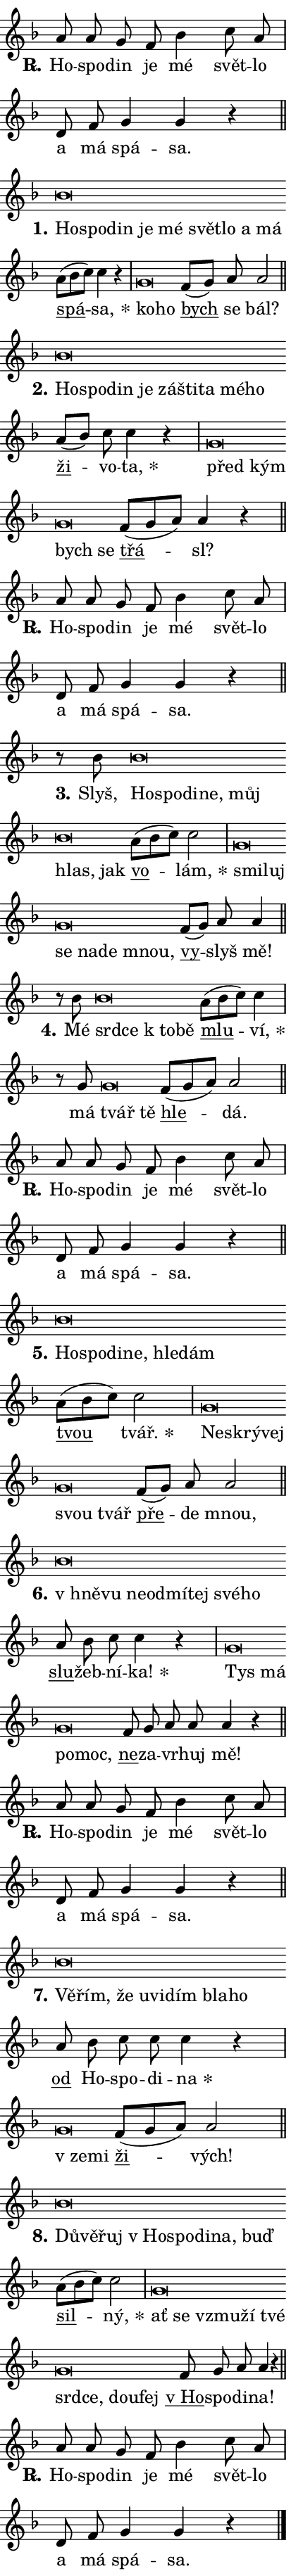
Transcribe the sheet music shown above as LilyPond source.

\version "2.24.0"
\header { tagline = "" }
\paper {
  indent = 0\cm
  top-margin = 0\cm
  right-margin = 0.13\cm % to fit lyric hyphens
  bottom-margin = 0\cm
  left-margin = 0\cm
  paper-width = 7\cm
  page-breaking = #ly:one-page-breaking
  system-system-spacing.basic-distance = #11
  score-system-spacing.basic-distance = #11
  ragged-last = ##f
}


%% Author: Thomas Morley
%% https://lists.gnu.org/archive/html/lilypond-user/2020-05/msg00002.html
#(define (line-position grob)
"Returns position of @var[grob} in current system:
   @code{'start}, if at first time-step
   @code{'end}, if at last time-step
   @code{'middle} otherwise
"
  (let* ((col (ly:item-get-column grob))
         (ln (ly:grob-object col 'left-neighbor))
         (rn (ly:grob-object col 'right-neighbor))
         (col-to-check-left (if (ly:grob? ln) ln col))
         (col-to-check-right (if (ly:grob? rn) rn col))
         (break-dir-left
           (and
             (ly:grob-property col-to-check-left 'non-musical #f)
             (ly:item-break-dir col-to-check-left)))
         (break-dir-right
           (and
             (ly:grob-property col-to-check-right 'non-musical #f)
             (ly:item-break-dir col-to-check-right))))
        (cond ((eqv? 1 break-dir-left) 'start)
              ((eqv? -1 break-dir-right) 'end)
              (else 'middle))))

#(define (tranparent-at-line-position vctor)
  (lambda (grob)
  "Relying on @code{line-position} select the relevant enry from @var{vctor}.
Used to determine transparency,"
    (case (line-position grob)
      ((end) (not (vector-ref vctor 0)))
      ((middle) (not (vector-ref vctor 1)))
      ((start) (not (vector-ref vctor 2))))))

noteHeadBreakVisibility =
#(define-music-function (break-visibility)(vector?)
"Makes @code{NoteHead}s transparent relying on @var{break-visibility}"
#{
  \override NoteHead.transparent =
    #(tranparent-at-line-position break-visibility)
#})

#(define delete-ledgers-for-transparent-note-heads
  (lambda (grob)
    "Reads whether a @code{NoteHead} is transparent.
If so this @code{NoteHead} is removed from @code{'note-heads} from
@var{grob}, which is supposed to be @code{LedgerLineSpanner}.
As a result ledgers are not printed for this @code{NoteHead}"
    (let* ((nhds-array (ly:grob-object grob 'note-heads))
           (nhds-list
             (if (ly:grob-array? nhds-array)
                 (ly:grob-array->list nhds-array)
                 '()))
           ;; Relies on the transparent-property being done before
           ;; Staff.LedgerLineSpanner.after-line-breaking is executed.
           ;; This is fragile ...
           (to-keep
             (remove
               (lambda (nhd)
                 (ly:grob-property nhd 'transparent #f))
               nhds-list)))
      ;; TODO find a better method to iterate over grob-arrays, similiar
      ;; to filter/remove etc for lists
      ;; For now rebuilt from scratch
      (set! (ly:grob-object grob 'note-heads)  '())
      (for-each
        (lambda (nhd)
          (ly:pointer-group-interface::add-grob grob 'note-heads nhd))
        to-keep))))

squashNotes = {
  \override NoteHead.X-extent = #'(-0.2 . 0.2)
  \override NoteHead.Y-extent = #'(-0.75 . 0)
  \override NoteHead.stencil =
    #(lambda (grob)
       (let ((pos (ly:grob-property grob 'staff-position)))
         (begin
           (if (< pos -7) (display "ERROR: Lower brevis then expected\n") (display ""))
           (if (<= pos -6) ly:text-interface::print ly:note-head::print))))
}
unSquashNotes = {
  \revert NoteHead.X-extent
  \revert NoteHead.Y-extent
  \revert NoteHead.stencil
}

hideNotes = \noteHeadBreakVisibility #begin-of-line-visible
unHideNotes = \noteHeadBreakVisibility #all-visible

% work-around for resetting accidentals
% https://lilypond.org/doc/v2.23/Documentation/notation/displaying-rhythms#unmetered-music
cadenzaMeasure = {
  \cadenzaOff
  \partial 1024 s1024
  \cadenzaOn
}

#(define-markup-command (accent layout props text) (markup?)
  "Underline accented syllable"
  (interpret-markup layout props
    #{\markup \override #'(offset . 4.3) \underline { #text }#}))

responsum = \markup \concat {
  "R" \hspace #-1.05 \path #0.1 #'((moveto 0 0.07) (lineto 0.9 0.8)) \hspace #0.05 "."
}

spaceSize = #0.6828661417322834 % exact space size for TeX Gyre Schola

\layout {
  \context {
    \Staff
    \remove "Time_signature_engraver"
    \override LedgerLineSpanner.after-line-breaking = #delete-ledgers-for-transparent-note-heads
  }
  \context {
    \Lyrics {
      \override LyricSpace.minimum-distance = \spaceSize
      \override LyricText.font-name = #"TeX Gyre Schola"
      \override LyricText.font-size = 1
      \override StanzaNumber.font-name = #"TeX Gyre Schola Bold"
      \override StanzaNumber.font-size = 1
    }
  }
  \context {
    \Score 
    \override NoteHead.text =
      #(lambda (grob) 
        (let ((pos (ly:grob-property grob 'staff-position)))
          #{\markup {
            \combine
              \halign #-0.55 \raise #(if (= pos -6) 0 0.5) \override #'(thickness . 2) \draw-line #'(3.2 . 0)
              \musicglyph "noteheads.sM1"
          }#}))
  }
}

% magnetic-lyrics.ily
%
%   written by
%     Jean Abou Samra <jean@abou-samra.fr>
%     Werner Lemberg <wl@gnu.org>
%
%   adapted by
%     Jiri Hon <jiri.hon@gmail.com>
%
% Version 2022-Apr-15

% https://www.mail-archive.com/lilypond-user@gnu.org/msg149350.html

#(define (Left_hyphen_pointer_engraver context)
   "Collect syllable-hyphen-syllable occurrences in lyrics and store
them in properties.  This engraver only looks to the left.  For
example, if the lyrics input is @code{foo -- bar}, it does the
following.

@itemize @bullet
@item
Set the @code{text} property of the @code{LyricHyphen} grob between
@q{foo} and @q{bar} to @code{foo}.

@item
Set the @code{left-hyphen} property of the @code{LyricText} grob with
text @q{foo} to the @code{LyricHyphen} grob between @q{foo} and
@q{bar}.
@end itemize

Use this auxiliary engraver in combination with the
@code{lyric-@/text::@/apply-@/magnetic-@/offset!} hook."
   (let ((hyphen #f)
         (text #f))
     (make-engraver
      (acknowledgers
       ((lyric-syllable-interface engraver grob source-engraver)
        (set! text grob)))
      (end-acknowledgers
       ((lyric-hyphen-interface engraver grob source-engraver)
        ;(when (not (grob::has-interface grob 'lyric-space-interface))
          (set! hyphen grob)));)
      ((stop-translation-timestep engraver)
       (when (and text hyphen)
         (ly:grob-set-object! text 'left-hyphen hyphen))
       (set! text #f)
       (set! hyphen #f)))))

#(define (lyric-text::apply-magnetic-offset! grob)
   "If the space between two syllables is less than the value in
property @code{LyricText@/.details@/.squash-threshold}, move the right
syllable to the left so that it gets concatenated with the left
syllable.

Use this function as a hook for
@code{LyricText@/.after-@/line-@/breaking} if the
@code{Left_@/hyphen_@/pointer_@/engraver} is active."
   (let ((hyphen (ly:grob-object grob 'left-hyphen #f)))
     (when hyphen
       (let ((left-text (ly:spanner-bound hyphen LEFT)))
         (when (grob::has-interface left-text 'lyric-syllable-interface)
           (let* ((common (ly:grob-common-refpoint grob left-text X))
                  (this-x-ext (ly:grob-extent grob common X))
                  (left-x-ext
                   (begin
                     ;; Trigger magnetism for left-text.
                     (ly:grob-property left-text 'after-line-breaking)
                     (ly:grob-extent left-text common X)))
                  ;; `delta` is the gap width between two syllables.
                  (delta (- (interval-start this-x-ext)
                            (interval-end left-x-ext)))
                  (details (ly:grob-property grob 'details))
                  (threshold (assoc-get 'squash-threshold details 0.2)))
             (when (< delta threshold)
               (let* (;; We have to manipulate the input text so that
                      ;; ligatures crossing syllable boundaries are not
                      ;; disabled.  For languages based on the Latin
                      ;; script this is essentially a beautification.
                      ;; However, for non-Western scripts it can be a
                      ;; necessity.
                      (lt (ly:grob-property left-text 'text))
                      (rt (ly:grob-property grob 'text))
                      (is-space (grob::has-interface hyphen 'lyric-space-interface))
                      (space (if is-space " " ""))
                      (extra-delta (if is-space spaceSize 0))
                      ;; Append new syllable.
                      (ltrt-space (if (and (string? lt) (string? rt))
                                (string-append lt space rt)
                                (make-concat-markup (list lt space rt))))
                      ;; Right-align `ltrt` to the right side.
                      (ltrt-space-markup (grob-interpret-markup
                               grob
                               (make-translate-markup
                                (cons (interval-length this-x-ext) 0)
                                (make-right-align-markup ltrt-space)))))
                 (begin
                   ;; Don't print `left-text`.
                   (ly:grob-set-property! left-text 'stencil #f)
                   ;; Set text and stencil (which holds all collected
                   ;; syllables so far) and shift it to the left.
                   (ly:grob-set-property! grob 'text ltrt-space)
                   (ly:grob-set-property! grob 'stencil ltrt-space-markup)
                   (ly:grob-translate-axis! grob (- (- delta extra-delta)) X))))))))))


#(define (lyric-hyphen::displace-bounds-first grob)
   ;; Make very sure this callback isn't triggered too early.
   (let ((left (ly:spanner-bound grob LEFT))
         (right (ly:spanner-bound grob RIGHT)))
     (ly:grob-property left 'after-line-breaking)
     (ly:grob-property right 'after-line-breaking)
     (ly:lyric-hyphen::print grob)))

squashThreshold = #0.4

\layout {
  \context {
    \Lyrics
    \consists #Left_hyphen_pointer_engraver
    \override LyricText.after-line-breaking =
      #lyric-text::apply-magnetic-offset!
    \override LyricHyphen.stencil = #lyric-hyphen::displace-bounds-first
    \override LyricText.details.squash-threshold = \squashThreshold
    \override LyricHyphen.minimum-distance = 0
    \override LyricHyphen.minimum-length = \squashThreshold
  }
}

squashText = \override LyricText.details.squash-threshold = 9999
unSquashText = \override LyricText.details.squash-threshold = \squashThreshold

leftText = \override LyricText.self-alignment-X = #LEFT
unLeftText = \revert LyricText.self-alignment-X

starOffset = #(lambda (grob) 
                (let ((x_offset (ly:self-alignment-interface::aligned-on-x-parent grob)))
                  (if (= x_offset 0) 0 (+ x_offset 1.2))))

star = #(define-music-function (syllable)(string?)
"Append star separator at the end of a syllable"
#{
  \once \override LyricText.X-offset = #starOffset
  \lyricmode { \markup {
    #syllable
    \override #'((font-name . "TeX Gyre Schola Bold")) \hspace #0.2 \lower #0.65 \larger "*"
  } }
#})

starAccent = #(define-music-function (syllable)(string?)
"Append star separator at the end of a syllable and make accent"
#{
  \once \override LyricText.X-offset = #starOffset
  \lyricmode { \markup {
    \accent #syllable
    \override #'((font-name . "TeX Gyre Schola Bold")) \hspace #0.2 \lower #0.65 \larger "*"
  } }
#})

breath = #(define-music-function (syllable)(string?)
"Append breathing indicator at the end of a syllable"
#{
  \lyricmode { \markup { #syllable "+" } }
#})

optionalBreath = #(define-music-function (syllable)(string?)
"Append optional breathing indicator at the end of a syllable"
#{
  \lyricmode { \markup { #syllable "(+)" } }
#})


\score {
    <<
        \new Voice = "melody" { \cadenzaOn \key f \major \relative { a'8 a g f bes4 c8 a \cadenzaMeasure \bar "|" d, f g4 g r \cadenzaMeasure \bar "||" \break } }
        \new Lyrics \lyricsto "melody" { \lyricmode { \set stanza = \responsum
Ho -- spo -- din je mé svět -- lo a má spá -- sa. } }
    >>
    \layout {}
}

\score {
    <<
        \new Voice = "melody" { \cadenzaOn \key f \major \relative { \squashNotes bes'\breve*1/16 \hideNotes \breve*1/16 \bar "" \breve*1/16 \bar "" \breve*1/16 \bar "" \breve*1/16 \bar "" \breve*1/16 \bar "" \breve*1/16 \bar "" \breve*1/16 \breve*1/16 \bar "" \unHideNotes \unSquashNotes \bar "" a8[( bes c)] c4 r \cadenzaMeasure \bar "|" \squashNotes g\breve*1/16 \hideNotes \breve*1/16 \bar "" \unHideNotes \unSquashNotes \bar "" f8[( g)] a a2 \cadenzaMeasure \bar "||" \break } }
        \new Lyrics \lyricsto "melody" { \lyricmode { \set stanza = "1."
\leftText Ho -- \squashText spo -- din je mé svět -- lo a má \unLeftText \unSquashText \markup \accent spá -- \star sa, \leftText ko -- \squashText ho \unLeftText \unSquashText \markup \accent bych se bál? } }
    >>
    \layout {}
}

\score {
    <<
        \new Voice = "melody" { \cadenzaOn \key f \major \relative { \squashNotes bes'\breve*1/16 \hideNotes \breve*1/16 \bar "" \breve*1/16 \bar "" \breve*1/16 \bar "" \breve*1/16 \bar "" \breve*1/16 \bar "" \breve*1/16 \bar "" \breve*1/16 \breve*1/16 \bar "" \unHideNotes \unSquashNotes \bar "" a8[( bes)] c c4 r \cadenzaMeasure \bar "|" \squashNotes g\breve*1/16 \hideNotes \breve*1/16 \bar "" \breve*1/16 \breve*1/16 \bar "" \unHideNotes \unSquashNotes \bar "" f8[( g a)] a4 r \cadenzaMeasure \bar "||" \break } }
        \new Lyrics \lyricsto "melody" { \lyricmode { \set stanza = "2."
\leftText Ho -- \squashText spo -- din je zá -- šti -- ta mé -- ho \unLeftText \unSquashText \markup \accent ži -- vo -- \star ta, \leftText před \squashText kým bych se \unLeftText \unSquashText \markup \accent třá -- sl? } }
    >>
    \layout {}
}

\score {
    <<
        \new Voice = "melody" { \cadenzaOn \key f \major \relative { a'8 a g f bes4 c8 a \cadenzaMeasure \bar "|" d, f g4 g r \cadenzaMeasure \bar "||" \break } }
        \new Lyrics \lyricsto "melody" { \lyricmode { \set stanza = \responsum
Ho -- spo -- din je mé svět -- lo a má spá -- sa. } }
    >>
    \layout {}
}

\score {
    <<
        \new Voice = "melody" { \cadenzaOn \key f \major \relative { r8 bes' \squashNotes bes\breve*1/16 \hideNotes \breve*1/16 \bar "" \breve*1/16 \bar "" \breve*1/16 \bar "" \breve*1/16 \bar "" \breve*1/16 \breve*1/16 \bar "" \unHideNotes \unSquashNotes \bar "" a8[( bes c)] c2 \cadenzaMeasure \bar "|" \squashNotes g\breve*1/16 \hideNotes \breve*1/16 \bar "" \breve*1/16 \bar "" \breve*1/16 \bar "" \breve*1/16 \breve*1/16 \bar "" \unHideNotes \unSquashNotes \bar "" f8[( g)] a a4 \cadenzaMeasure \bar "||" \break } }
        \new Lyrics \lyricsto "melody" { \lyricmode { \set stanza = "3."
Slyš, \leftText Ho -- \squashText spo -- di -- ne, můj hlas, jak \unLeftText \unSquashText \markup \accent vo -- \star lám, \leftText smi -- \squashText luj se na -- de mnou, \unLeftText \unSquashText \markup \accent vy -- slyš mě! } }
    >>
    \layout {}
}

\score {
    <<
        \new Voice = "melody" { \cadenzaOn \key f \major \relative { r8 bes' \squashNotes bes\breve*1/16 \hideNotes \breve*1/16 \bar "" \breve*1/16 \breve*1/16 \bar "" \unHideNotes \unSquashNotes \bar "" a8[( bes c)] c4 \cadenzaMeasure \bar "|" r8 g \squashNotes g\breve*1/16 \hideNotes \breve*1/16 \bar "" \unHideNotes \unSquashNotes \bar "" f8[( g a)] a2 \cadenzaMeasure \bar "||" \break } }
        \new Lyrics \lyricsto "melody" { \lyricmode { \set stanza = "4."
Mé \leftText srd -- \squashText ce "k to" -- bě \unLeftText \unSquashText \markup \accent mlu -- \star ví, má \leftText tvář \squashText tě \unLeftText \unSquashText \markup \accent hle -- dá. } }
    >>
    \layout {}
}

\score {
    <<
        \new Voice = "melody" { \cadenzaOn \key f \major \relative { a'8 a g f bes4 c8 a \cadenzaMeasure \bar "|" d, f g4 g r \cadenzaMeasure \bar "||" \break } }
        \new Lyrics \lyricsto "melody" { \lyricmode { \set stanza = \responsum
Ho -- spo -- din je mé svět -- lo a má spá -- sa. } }
    >>
    \layout {}
}

\score {
    <<
        \new Voice = "melody" { \cadenzaOn \key f \major \relative { \squashNotes bes'\breve*1/16 \hideNotes \breve*1/16 \bar "" \breve*1/16 \bar "" \breve*1/16 \bar "" \breve*1/16 \breve*1/16 \bar "" \unHideNotes \unSquashNotes \bar "" a8[( bes c)] c2 \cadenzaMeasure \bar "|" \squashNotes g\breve*1/16 \hideNotes \breve*1/16 \bar "" \breve*1/16 \bar "" \breve*1/16 \breve*1/16 \bar "" \unHideNotes \unSquashNotes \bar "" f8[( g)] a a2 \cadenzaMeasure \bar "||" \break } }
        \new Lyrics \lyricsto "melody" { \lyricmode { \set stanza = "5."
\leftText Ho -- \squashText spo -- di -- ne, hle -- dám \unLeftText \unSquashText \markup \accent tvou \star tvář. \leftText Ne -- \squashText skrý -- vej svou tvář \unLeftText \unSquashText \markup \accent pře -- de mnou, } }
    >>
    \layout {}
}

\score {
    <<
        \new Voice = "melody" { \cadenzaOn \key f \major \relative { \squashNotes bes'\breve*1/16 \hideNotes \breve*1/16 \bar "" \breve*1/16 \bar "" \breve*1/16 \bar "" \breve*1/16 \bar "" \breve*1/16 \bar "" \breve*1/16 \breve*1/16 \bar "" \unHideNotes \unSquashNotes \bar "" a8 bes c c4 r \cadenzaMeasure \bar "|" \squashNotes g\breve*1/16 \hideNotes \breve*1/16 \bar "" \breve*1/16 \breve*1/16 \bar "" \unHideNotes \unSquashNotes \bar "" f8 g a a a4 r \cadenzaMeasure \bar "||" \break } }
        \new Lyrics \lyricsto "melody" { \lyricmode { \set stanza = "6."
\leftText "v hně" -- \squashText vu ne -- od -- mí -- tej své -- ho \unLeftText \unSquashText \markup \accent slu -- žeb -- ní -- \star ka! \leftText Tys \squashText má po -- moc, \unLeftText \unSquashText \markup \accent ne -- za -- vr -- huj mě! } }
    >>
    \layout {}
}

\score {
    <<
        \new Voice = "melody" { \cadenzaOn \key f \major \relative { a'8 a g f bes4 c8 a \cadenzaMeasure \bar "|" d, f g4 g r \cadenzaMeasure \bar "||" \break } }
        \new Lyrics \lyricsto "melody" { \lyricmode { \set stanza = \responsum
Ho -- spo -- din je mé svět -- lo a má spá -- sa. } }
    >>
    \layout {}
}

\score {
    <<
        \new Voice = "melody" { \cadenzaOn \key f \major \relative { \squashNotes bes'\breve*1/16 \hideNotes \breve*1/16 \bar "" \breve*1/16 \bar "" \breve*1/16 \bar "" \breve*1/16 \bar "" \breve*1/16 \bar "" \breve*1/16 \breve*1/16 \bar "" \unHideNotes \unSquashNotes \bar "" a8 bes c c c4 r \cadenzaMeasure \bar "|" \squashNotes g\breve*1/16 \hideNotes \breve*1/16 \bar "" \unHideNotes \unSquashNotes \bar "" f8[( g a)] a2 \cadenzaMeasure \bar "||" \break } }
        \new Lyrics \lyricsto "melody" { \lyricmode { \set stanza = "7."
\leftText Vě -- \squashText řím, že u -- vi -- dím bla -- ho \unLeftText \unSquashText \markup \accent od Ho -- spo -- di -- \star na \leftText "v ze" -- \squashText mi \unLeftText \unSquashText \markup \accent ži -- vých! } }
    >>
    \layout {}
}

\score {
    <<
        \new Voice = "melody" { \cadenzaOn \key f \major \relative { \squashNotes bes'\breve*1/16 \hideNotes \breve*1/16 \bar "" \breve*1/16 \bar "" \breve*1/16 \bar "" \breve*1/16 \bar "" \breve*1/16 \bar "" \breve*1/16 \breve*1/16 \bar "" \unHideNotes \unSquashNotes \bar "" a8[( bes c)] c2 \cadenzaMeasure \bar "|" \squashNotes g\breve*1/16 \hideNotes \breve*1/16 \bar "" \breve*1/16 \bar "" \breve*1/16 \bar "" \breve*1/16 \bar "" \breve*1/16 \bar "" \breve*1/16 \bar "" \breve*1/16 \breve*1/16 \bar "" \unHideNotes \unSquashNotes \bar "" f8 g a a4 r \cadenzaMeasure \bar "||" \break } }
        \new Lyrics \lyricsto "melody" { \lyricmode { \set stanza = "8."
\leftText Dů -- \squashText vě -- řuj "v Ho" -- spo -- di -- na, buď \unLeftText \unSquashText \markup \accent sil -- \star ný, \leftText ať \squashText se vzmu -- ží tvé srd -- ce, dou -- fej \unLeftText \unSquashText \markup \accent "v Ho" -- spo -- di -- na! } }
    >>
    \layout {}
}

\score {
    <<
        \new Voice = "melody" { \cadenzaOn \key f \major \relative { a'8 a g f bes4 c8 a \cadenzaMeasure \bar "|" d, f g4 g r \cadenzaMeasure \bar "||" \break } \bar "|." }
        \new Lyrics \lyricsto "melody" { \lyricmode { \set stanza = \responsum
Ho -- spo -- din je mé svět -- lo a má spá -- sa. } }
    >>
    \layout {}
}
